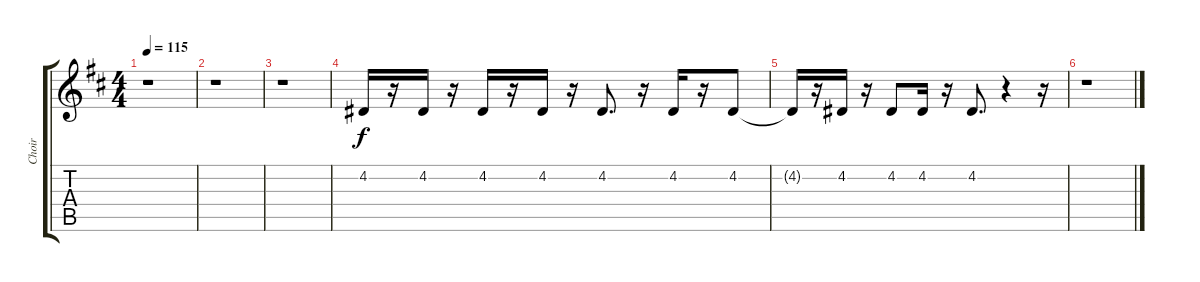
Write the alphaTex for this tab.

\track ("Choir" "Choir") {instrument choiraahs}
\staff {score tabs}
\tuning (E4 B3 G3 D3 A2 E2) {hide}
\ts (4 4)
\tempo 115
\clef g2
\ks bminor
r.1{dy f} |
r.1 |
r.1 |
4.2.16{volume 13} r.16 4.2.16 r.16 4.2.16 r.16 4.2.16 r.16 4.2.8{d} r.16 4.2.16 r.16 4.2.8 |
4.2{t}.16 r.16 4.2.16 r.16 4.2.8 4.2.16 r.16 4.2.8{d} r.4 r.16 |
r.1
